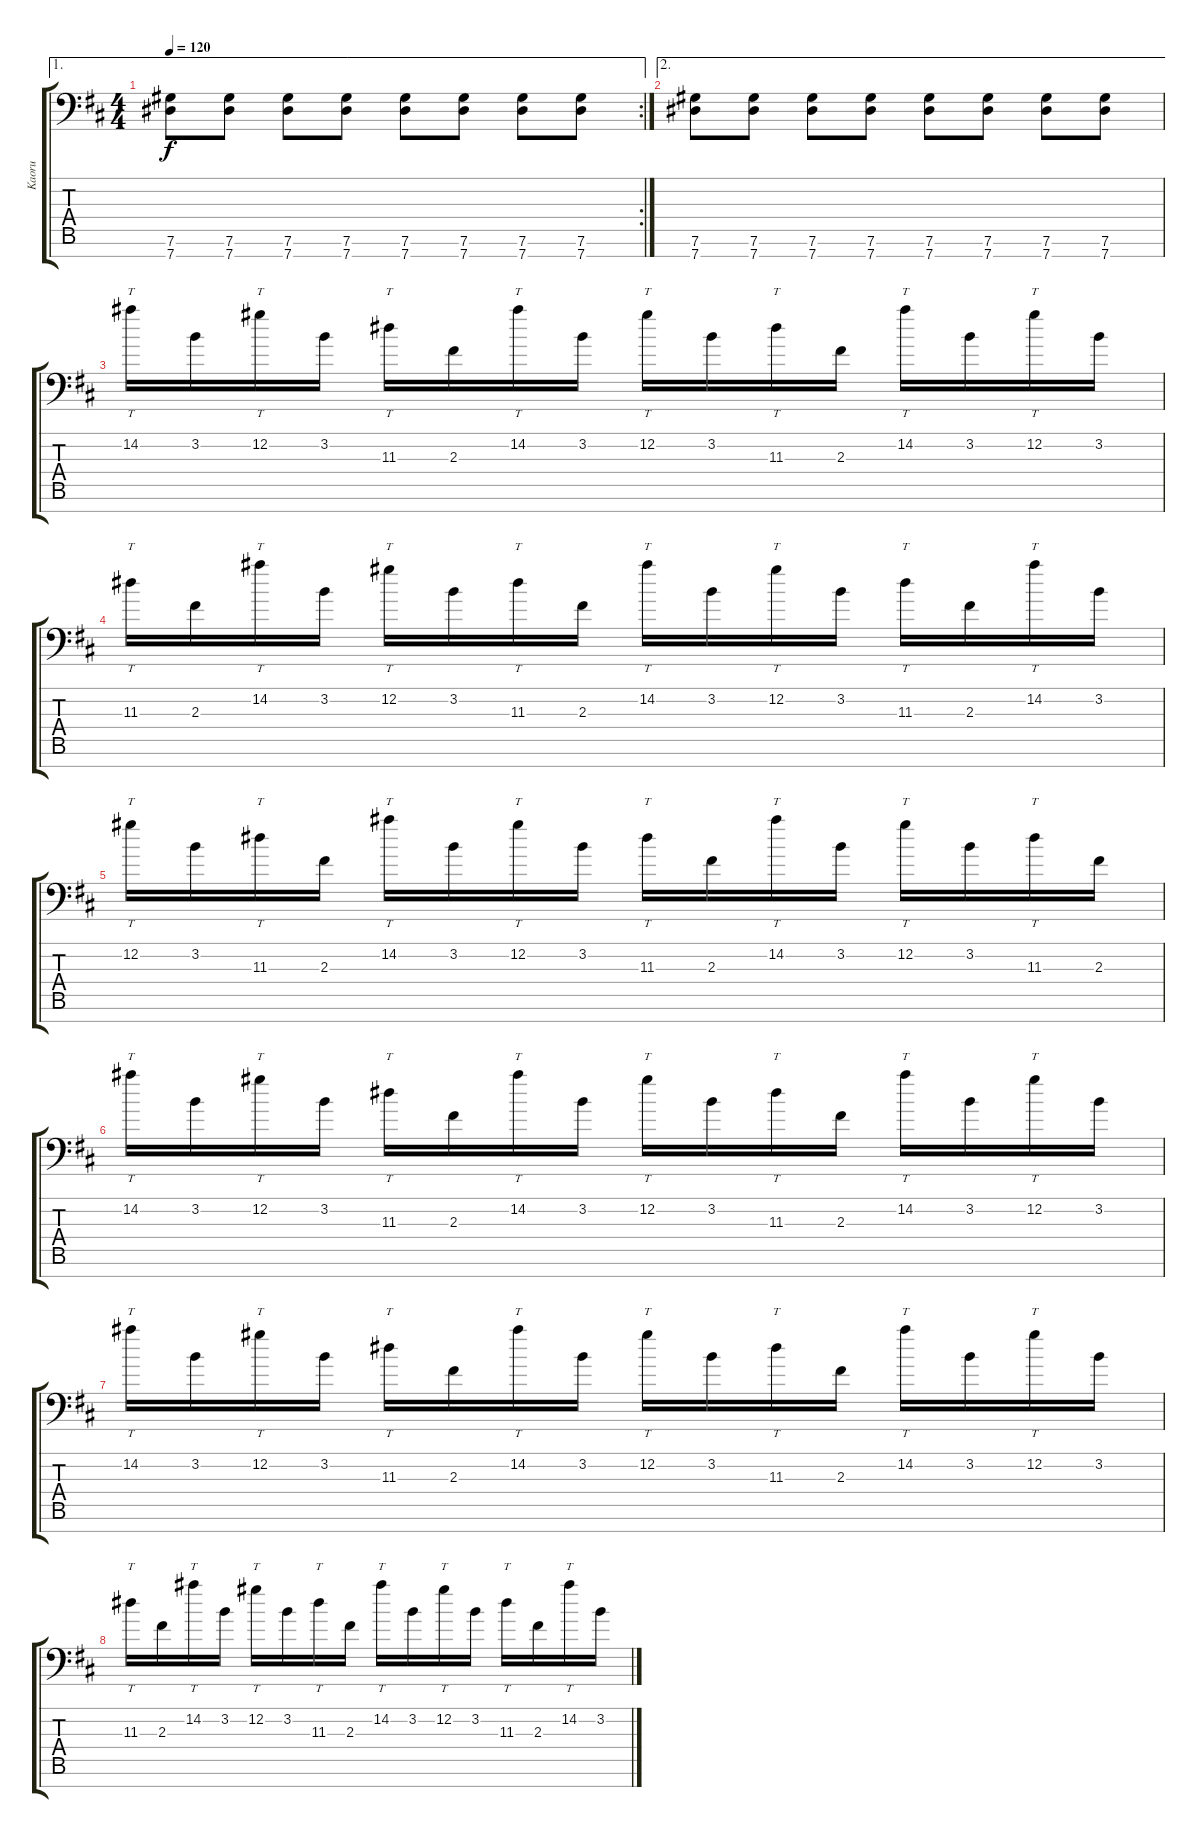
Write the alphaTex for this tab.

\track ("Kaoru" "Kaoru") {instrument distortionguitar}
\staff {score tabs}
\tuning (Db4 Ab3 E3 B2 Gb2 Db2 Ab1) {hide}
\ae 1
\rc 2
\ts (4 4)
\tempo 120
\clef f4
\ks bminor
(7.6 7.7).8{dy f} (7.6 7.7).8 (7.6 7.7).8 (7.6 7.7).8 (7.6 7.7).8 (7.6 7.7).8 (7.6 7.7).8 (7.6 7.7).8 |
\ae 2
(7.6 7.7).8 (7.6 7.7).8 (7.6 7.7).8 (7.6 7.7).8 (7.6 7.7).8 (7.6 7.7).8 (7.6 7.7).8 (7.6 7.7).8 |
14.2.16{tt volume 11 balance 7 instrument electricguitarclean} 3.2.16 12.2.16{tt} 3.2.16 11.3.16{tt} 2.3.16 14.2.16{tt} 3.2.16 12.2.16{tt} 3.2.16 11.3.16{tt} 2.3.16 14.2.16{tt} 3.2.16 12.2.16{tt} 3.2.16 |
11.3.16{tt} 2.3.16 14.2.16{tt} 3.2.16 12.2.16{tt} 3.2.16 11.3.16{tt} 2.3.16 14.2.16{tt} 3.2.16 12.2.16{tt} 3.2.16 11.3.16{tt} 2.3.16 14.2.16{tt} 3.2.16 |
12.2.16{tt} 3.2.16 11.3.16{tt} 2.3.16 14.2.16{tt} 3.2.16 12.2.16{tt} 3.2.16 11.3.16{tt} 2.3.16 14.2.16{tt} 3.2.16 12.2.16{tt} 3.2.16 11.3.16{tt} 2.3.16 |
14.2.16{tt} 3.2.16 12.2.16{tt} 3.2.16 11.3.16{tt} 2.3.16 14.2.16{tt} 3.2.16 12.2.16{tt} 3.2.16 11.3.16{tt} 2.3.16 14.2.16{tt} 3.2.16 12.2.16{tt} 3.2.16 |
14.2.16{tt} 3.2.16 12.2.16{tt} 3.2.16 11.3.16{tt} 2.3.16 14.2.16{tt} 3.2.16 12.2.16{tt} 3.2.16 11.3.16{tt} 2.3.16 14.2.16{tt} 3.2.16 12.2.16{tt} 3.2.16 |
11.3.16{tt} 2.3.16 14.2.16{tt} 3.2.16 12.2.16{tt} 3.2.16 11.3.16{tt} 2.3.16 14.2.16{tt} 3.2.16 12.2.16{tt} 3.2.16 11.3.16{tt} 2.3.16 14.2.16{tt} 3.2.16
